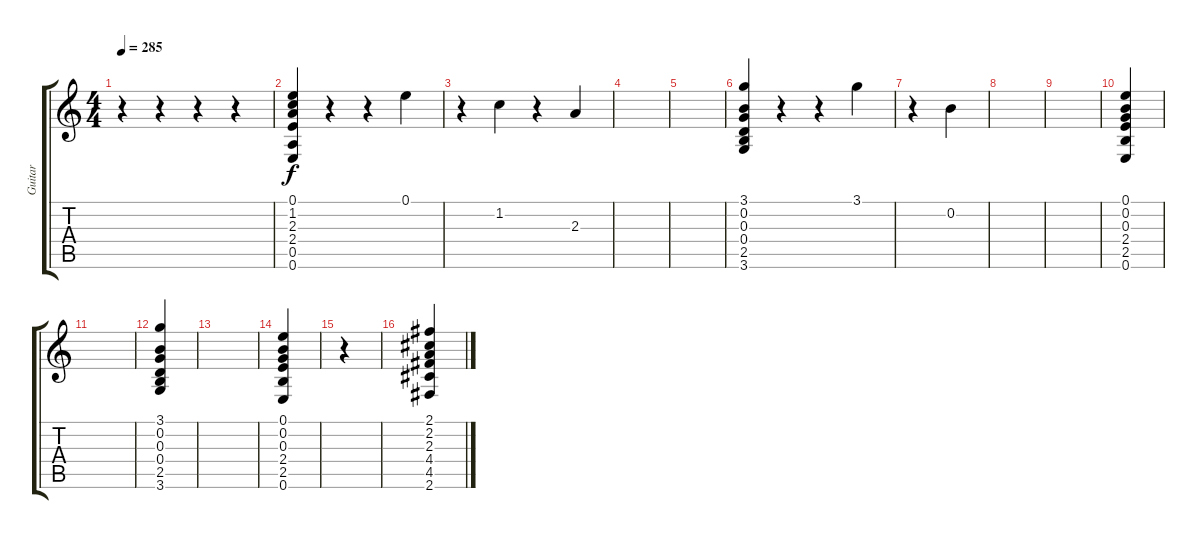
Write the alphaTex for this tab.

\track ("Guitar" "Guitar") {instrument acousticguitarsteel}
\staff {score tabs}
\tuning (E4 B3 G3 D3 A2 E2) {hide}
\ts (4 4)
\tempo 285
\clef g2
\ks c
r.4{dy f} r.4 r.4 r.4 |
(0.1 1.2 2.3 2.4 0.5 0.6).4 r.4 r.4 0.1.4 |
r.4 1.2.4 r.4 2.3.4 |
|
|
(3.1 0.2 0.3 0.4 2.5 3.6).4 r.4 r.4 3.1.4 |
r.4 0.2.4 |
|
|
(0.1 0.2 0.3 2.4 2.5 0.6).4 |
|
(3.1 0.2 0.3 0.4 2.5 3.6).4 |
|
(0.1 0.2 0.3 2.4 2.5 0.6).4 |
r.4 |
(2.1 2.2 2.3 4.4 4.5 2.6).4
